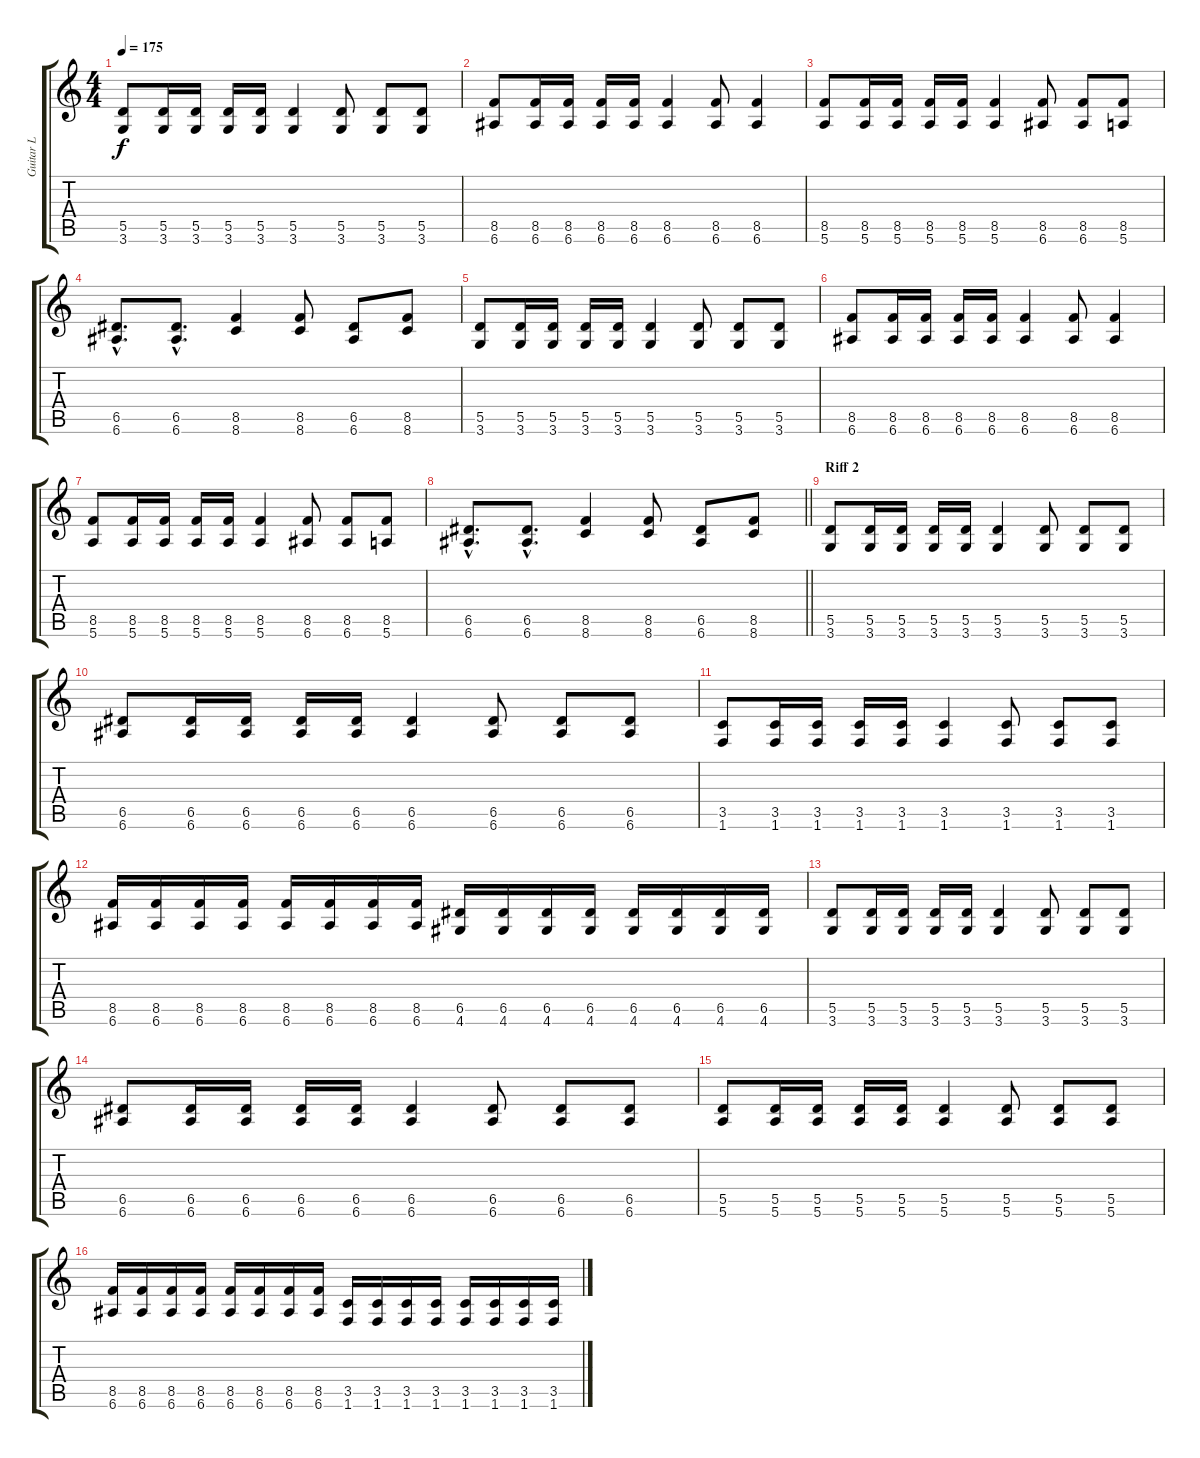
\track ("Guitar L" "Guitar L") {instrument distortionguitar}
\staff {score tabs}
\tuning (E4 B3 G3 D3 A2 E2) {hide}
\ts (4 4)
\tempo 175
\clef g2
\ks c
(5.5 3.6).8{dy f} (5.5 3.6).16 (5.5 3.6).16 (5.5 3.6).16 (5.5 3.6).16 (5.5 3.6).4 (5.5 3.6).8 (5.5 3.6).8 (5.5 3.6).8 |
(8.5 6.6).8 (8.5 6.6).16 (8.5 6.6).16 (8.5 6.6).16 (8.5 6.6).16 (8.5 6.6).4 (8.5 6.6).8 (8.5 6.6).4 |
(8.5 5.6).8 (8.5 5.6).16 (8.5 5.6).16 (8.5 5.6).16 (8.5 5.6).16 (8.5 5.6).4 (8.5 6.6).8 (8.5 6.6).8 (8.5 5.6).8 |
(6.5{hac} 6.6{hac}).8{d} (6.5{hac} 6.6{hac}).8{d} (8.5 8.6).4 (8.5 8.6).8 (6.5 6.6).8 (8.5 8.6).8 |
(5.5 3.6).8 (5.5 3.6).16 (5.5 3.6).16 (5.5 3.6).16 (5.5 3.6).16 (5.5 3.6).4 (5.5 3.6).8 (5.5 3.6).8 (5.5 3.6).8 |
(8.5 6.6).8 (8.5 6.6).16 (8.5 6.6).16 (8.5 6.6).16 (8.5 6.6).16 (8.5 6.6).4 (8.5 6.6).8 (8.5 6.6).4 |
(8.5 5.6).8 (8.5 5.6).16 (8.5 5.6).16 (8.5 5.6).16 (8.5 5.6).16 (8.5 5.6).4 (8.5 6.6).8 (8.5 6.6).8 (8.5 5.6).8 |
\barLineRight lightlight
(6.5{hac} 6.6{hac}).8{d} (6.5{hac} 6.6{hac}).8{d} (8.5 8.6).4 (8.5 8.6).8 (6.5 6.6).8 (8.5 8.6).8 |
\section ("" "Riff 2")
(5.5 3.6).8 (5.5 3.6).16 (5.5 3.6).16 (5.5 3.6).16 (5.5 3.6).16 (5.5 3.6).4 (5.5 3.6).8 (5.5 3.6).8 (5.5 3.6).8 |
(6.5 6.6).8 (6.5 6.6).16 (6.5 6.6).16 (6.5 6.6).16 (6.5 6.6).16 (6.5 6.6).4 (6.5 6.6).8 (6.5 6.6).8 (6.5 6.6).8 |
(3.5 1.6).8 (3.5 1.6).16 (3.5 1.6).16 (3.5 1.6).16 (3.5 1.6).16 (3.5 1.6).4 (3.5 1.6).8 (3.5 1.6).8 (3.5 1.6).8 |
(8.5 6.6).16 (8.5 6.6).16 (8.5 6.6).16 (8.5 6.6).16 (8.5 6.6).16 (8.5 6.6).16 (8.5 6.6).16 (8.5 6.6).16 (6.5 4.6).16 (6.5 4.6).16 (6.5 4.6).16 (6.5 4.6).16 (6.5 4.6).16 (6.5 4.6).16 (6.5 4.6).16 (6.5 4.6).16 |
(5.5 3.6).8 (5.5 3.6).16 (5.5 3.6).16 (5.5 3.6).16 (5.5 3.6).16 (5.5 3.6).4 (5.5 3.6).8 (5.5 3.6).8 (5.5 3.6).8 |
(6.5 6.6).8 (6.5 6.6).16 (6.5 6.6).16 (6.5 6.6).16 (6.5 6.6).16 (6.5 6.6).4 (6.5 6.6).8 (6.5 6.6).8 (6.5 6.6).8 |
(5.5 5.6).8 (5.5 5.6).16 (5.5 5.6).16 (5.5 5.6).16 (5.5 5.6).16 (5.5 5.6).4 (5.5 5.6).8 (5.5 5.6).8 (5.5 5.6).8 |
(8.5 6.6).16 (8.5 6.6).16 (8.5 6.6).16 (8.5 6.6).16 (8.5 6.6).16 (8.5 6.6).16 (8.5 6.6).16 (8.5 6.6).16 (3.5 1.6).16 (3.5 1.6).16 (3.5 1.6).16 (3.5 1.6).16 (3.5 1.6).16 (3.5 1.6).16 (3.5 1.6).16 (3.5 1.6).16
